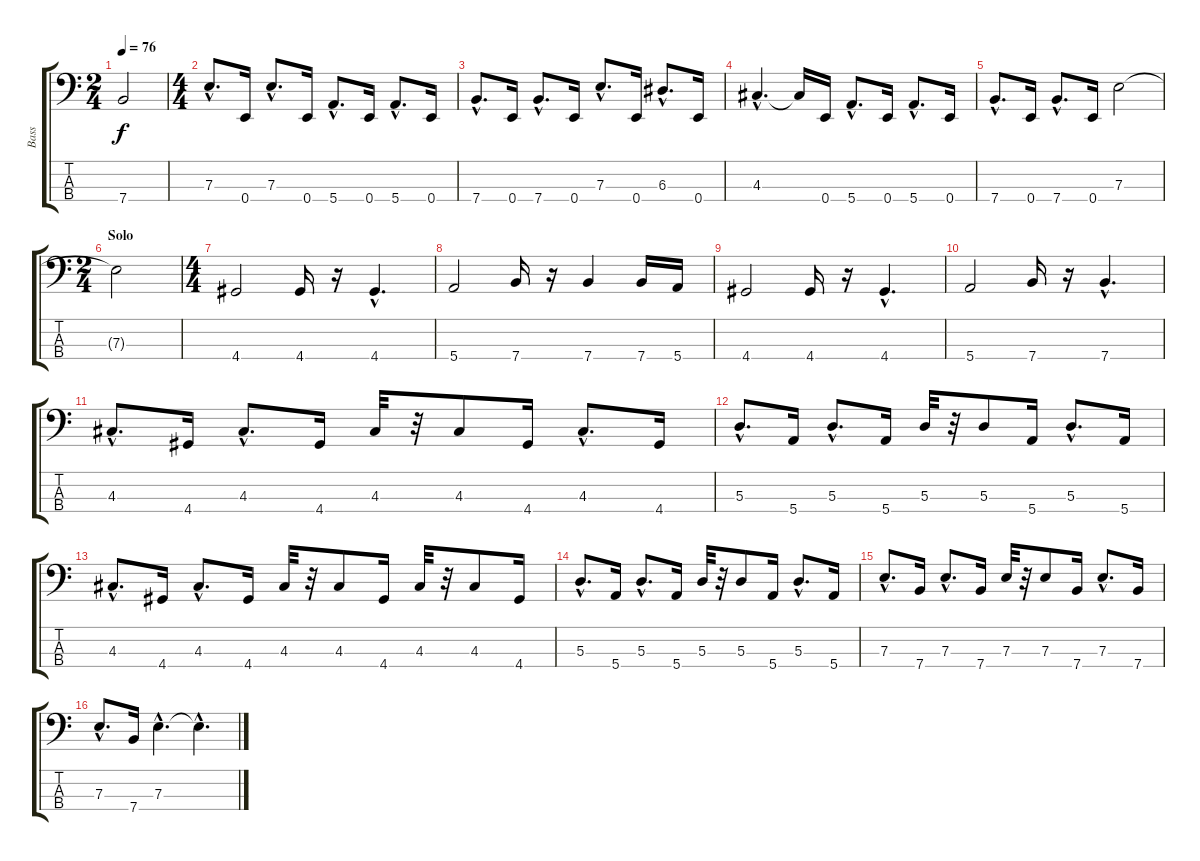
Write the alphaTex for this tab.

\track ("Bass" "Bass") {instrument electricbassfinger}
\staff {score tabs}
\tuning (G2 D2 A1 E1) {hide}
\ts (2 4)
\tempo 76
\clef f4
\ks c
7.4.2{dy f} |
\ts (4 4)
7.3{hac}.8{d} 0.4.16 7.3{hac}.8{d} 0.4.16 5.4{hac}.8{d} 0.4.16 5.4{hac}.8{d} 0.4.16 |
7.4{hac}.8{d} 0.4.16 7.4{hac}.8{d} 0.4.16 7.3{hac}.8{d} 0.4.16 6.3{hac}.8{d} 0.4.16 |
4.3{hac}.4{d} 4.3{t}.16 0.4.16 5.4{hac}.8{d} 0.4.16 5.4{hac}.8{d} 0.4.16 |
7.4{hac}.8{d} 0.4.16 7.4{hac}.8{d} 0.4.16 7.3.2 |
\ts (2 4)
\section ("" "Solo")
7.3{t}.2 |
\ts (4 4)
4.4.2 4.4.16 r.16 4.4{hac}.4{d} |
5.4.2 7.4.16 r.16 7.4.4 7.4.16 5.4.16 |
4.4.2 4.4.16 r.16 4.4{hac}.4{d} |
5.4.2 7.4.16 r.16 7.4{hac}.4{d} |
4.3{hac}.8{d} 4.4.16 4.3{hac}.8{d} 4.4.16 4.3.32 r.32 4.3.8 4.4.16 4.3{hac}.8{d} 4.4.16 |
5.3{hac}.8{d} 5.4.16 5.3{hac}.8{d} 5.4.16 5.3.32 r.32 5.3.8 5.4.16 5.3{hac}.8{d} 5.4.16 |
4.3{hac}.8{d} 4.4.16 4.3{hac}.8{d} 4.4.16 4.3.32 r.32 4.3.8 4.4.16 4.3.32 r.32 4.3.8 4.4.16 |
5.3{hac}.8{d} 5.4.16 5.3{hac}.8{d} 5.4.16 5.3.32 r.32 5.3.8 5.4.16 5.3{hac}.8{d} 5.4.16 |
7.3{hac}.8{d} 7.4.16 7.3{hac}.8{d} 7.4.16 7.3.32 r.32 7.3.8 7.4.16 7.3{hac}.8{d} 7.4.16 |
7.3{hac}.8{d} 7.4.16 7.3{hac}.4{d} 7.3{hac t}.4{d}
